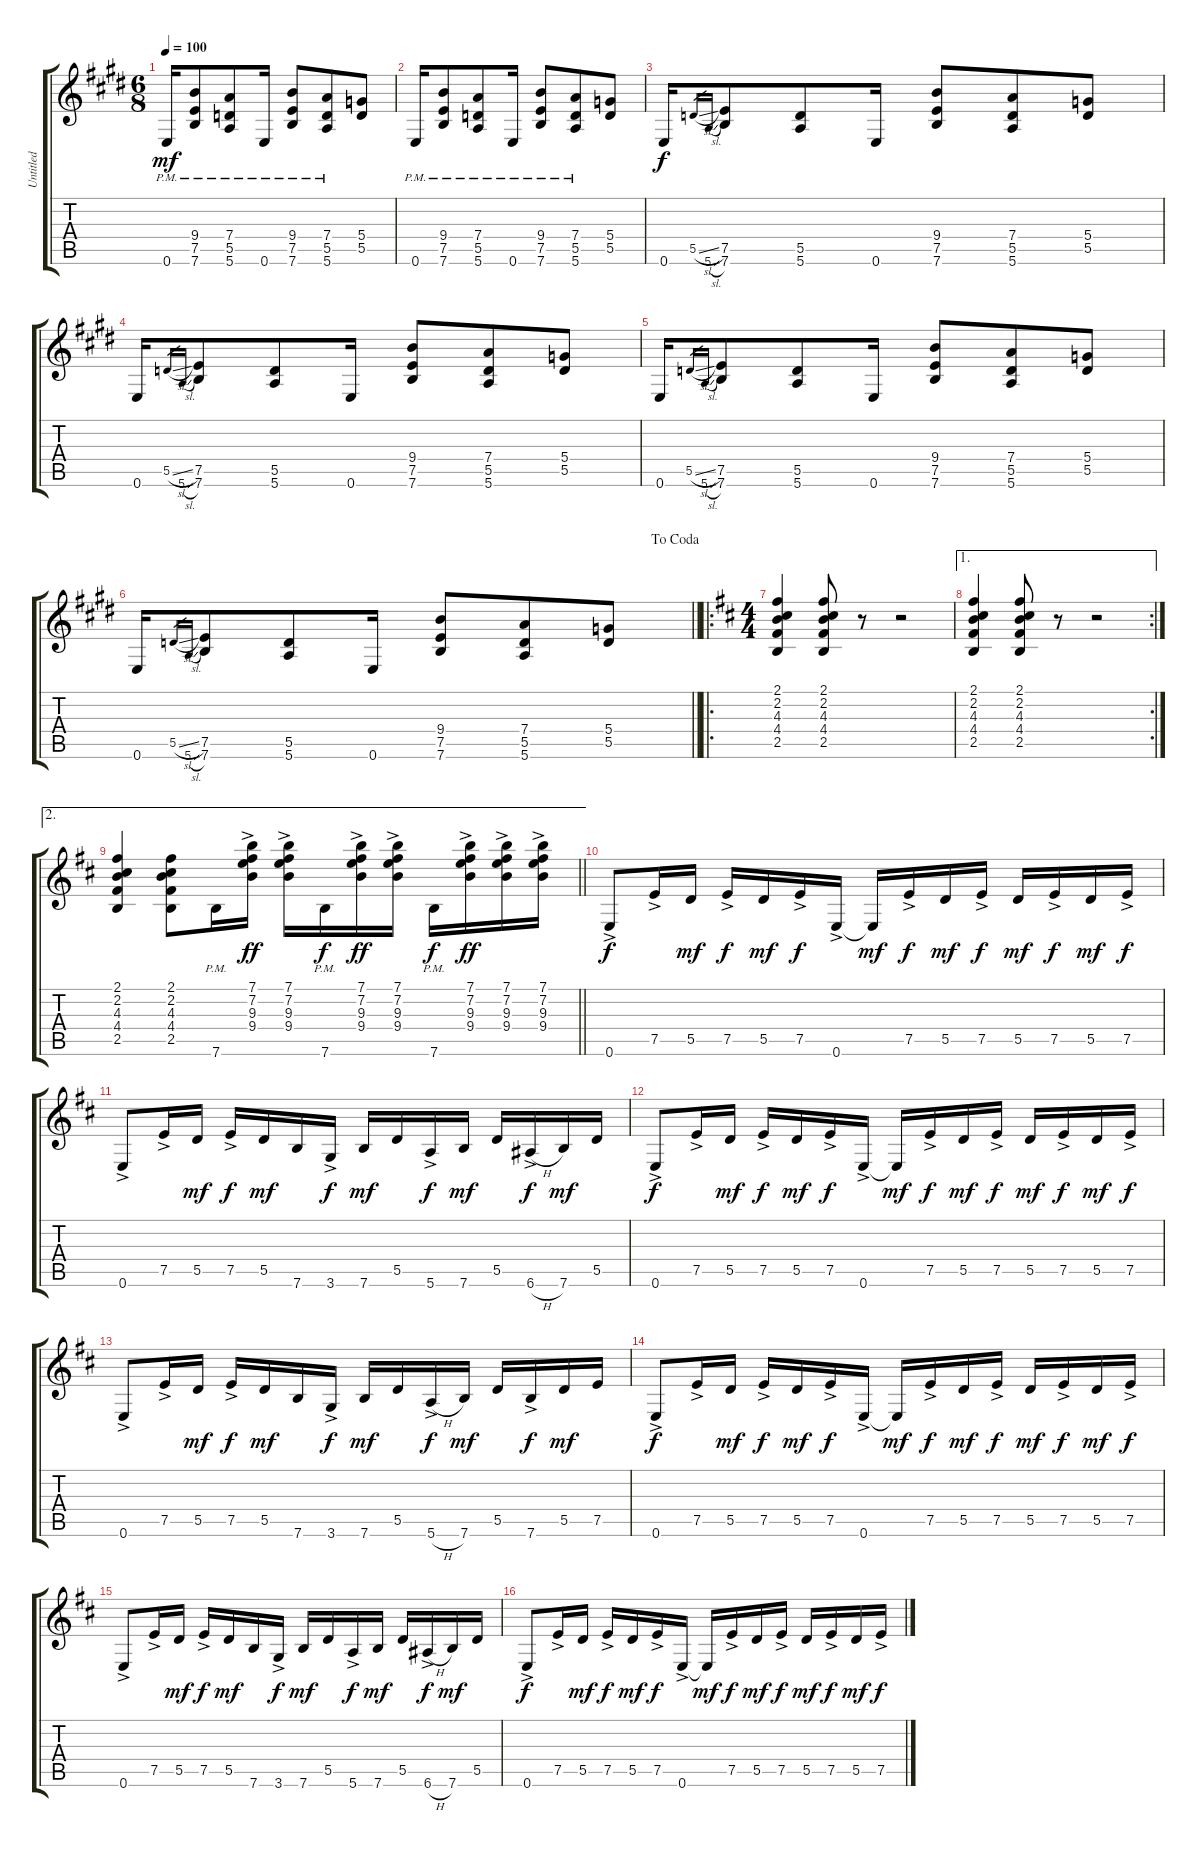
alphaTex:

\track ("Untitled" "Untitled") {instrument distortionguitar}
\staff {score tabs}
\tuning (E4 B3 G3 D3 A2 E2) {hide}
\ts (6 8)
\tempo 100
\clef g2
\ks c#minor
0.6{pm}.16{dy mf} (9.4{pm} 7.5{pm} 7.6{pm}).8 (7.4{pm} 5.5{pm} 5.6{pm}).8 0.6{pm}.16 (9.4{pm} 7.5{pm} 7.6{pm}).8 (7.4{pm} 5.5{pm} 5.6{pm}).8 (5.4 5.5).8 |
0.6{pm}.16 (9.4{pm} 7.5{pm} 7.6{pm}).8 (7.4{pm} 5.5{pm} 5.6{pm}).8 0.6{pm}.16 (9.4{pm} 7.5{pm} 7.6{pm}).8 (7.4{pm} 5.5{pm} 5.6{pm}).8 (5.4 5.5).8 |
\ks e
0.6.16{dy f} 5.5{sl}.16{gr} 5.6{sl}.16{gr} (7.5 7.6).8 (5.5 5.6).8 0.6.16 (9.4 7.5 7.6).8 (7.4 5.5 5.6).8 (5.4 5.5).8 |
\ks c#minor
0.6.16 5.5{sl}.16{gr} 5.6{sl}.16{gr} (7.5 7.6).8 (5.5 5.6).8 0.6.16 (9.4 7.5 7.6).8 (7.4 5.5 5.6).8 (5.4 5.5).8 |
0.6.16 5.5{sl}.16{gr} 5.6{sl}.16{gr} (7.5 7.6).8 (5.5 5.6).8 0.6.16 (9.4 7.5 7.6).8 (7.4 5.5 5.6).8 (5.4 5.5).8 |
\jump dacoda
\barLineRight lightlight
0.6.16 5.5{sl}.16{gr} 5.6{sl}.16{gr} (7.5 7.6).8 (5.5 5.6).8 0.6.16 (9.4 7.5 7.6).8 (7.4 5.5 5.6).8 (5.4 5.5).8 |
\ro
\ts (4 4)
\ks d
(2.1 2.2 4.3 4.4 2.5).4 (2.1 2.2 4.3 4.4 2.5).8 r.8 r.2 |
\ae 1
\rc 2
(2.1 2.2 4.3 4.4 2.5).4 (2.1 2.2 4.3 4.4 2.5).8 r.8 r.2 |
\ae 2
\barLineRight lightlight
(2.1 2.2 4.3 4.4 2.5).4 (2.1 2.2 4.3 4.4 2.5).8 7.6{pm}.16 (7.1{ac} 7.2{ac} 9.3{ac} 9.4{ac}).16{dy ff} (7.1{ac} 7.2{ac} 9.3{ac} 9.4{ac}).16 7.6{pm}.16{dy f} (7.1{ac} 7.2{ac} 9.3{ac} 9.4{ac}).16{dy ff} (7.1{ac} 7.2{ac} 9.3{ac} 9.4{ac}).16 7.6{pm}.16{dy f} (7.1{ac} 7.2{ac} 9.3{ac} 9.4{ac}).16{dy ff} (7.1{ac} 7.2{ac} 9.3{ac} 9.4{ac}).16 (7.1{ac} 7.2{ac} 9.3{ac} 9.4{ac}).16 |
0.6{ac}.8{dy f} 7.5{ac}.16 5.5.16{dy mf} 7.5{ac}.16{dy f} 5.5.16{dy mf} 7.5{ac}.16{dy f} 0.6{ac}.16 0.6{t}.16{dy mf} 7.5{ac}.16{dy f} 5.5.16{dy mf} 7.5{ac}.16{dy f} 5.5.16{dy mf} 7.5{ac}.16{dy f} 5.5.16{dy mf} 7.5{ac}.16{dy f} |
0.6{ac}.8 7.5{ac}.16 5.5.16{dy mf} 7.5{ac}.16{dy f} 5.5.16{dy mf} 7.6.16 3.6{ac}.16{dy f} 7.6.16{dy mf} 5.5.16 5.6{ac}.16{dy f} 7.6.16{dy mf} 5.5.16 6.6{h ac}.16{dy f} 7.6.16{dy mf} 5.5.16 |
0.6{ac}.8{dy f} 7.5{ac}.16 5.5.16{dy mf} 7.5{ac}.16{dy f} 5.5.16{dy mf} 7.5{ac}.16{dy f} 0.6{ac}.16 0.6{t}.16{dy mf} 7.5{ac}.16{dy f} 5.5.16{dy mf} 7.5{ac}.16{dy f} 5.5.16{dy mf} 7.5{ac}.16{dy f} 5.5.16{dy mf} 7.5{ac}.16{dy f} |
0.6{ac}.8 7.5{ac}.16 5.5.16{dy mf} 7.5{ac}.16{dy f} 5.5.16{dy mf} 7.6.16 3.6{ac}.16{dy f} 7.6.16{dy mf} 5.5.16 5.6{h ac}.16{dy f} 7.6.16{dy mf} 5.5.16 7.6{ac}.16{dy f} 5.5.16{dy mf} 7.5.16 |
0.6{ac}.8{dy f} 7.5{ac}.16 5.5.16{dy mf} 7.5{ac}.16{dy f} 5.5.16{dy mf} 7.5{ac}.16{dy f} 0.6{ac}.16 0.6{t}.16{dy mf} 7.5{ac}.16{dy f} 5.5.16{dy mf} 7.5{ac}.16{dy f} 5.5.16{dy mf} 7.5{ac}.16{dy f} 5.5.16{dy mf} 7.5{ac}.16{dy f} |
0.6{ac}.8 7.5{ac}.16 5.5.16{dy mf} 7.5{ac}.16{dy f} 5.5.16{dy mf} 7.6.16 3.6{ac}.16{dy f} 7.6.16{dy mf} 5.5.16 5.6{ac}.16{dy f} 7.6.16{dy mf} 5.5.16 6.6{h ac}.16{dy f} 7.6.16{dy mf} 5.5.16 |
0.6{ac}.8{dy f} 7.5{ac}.16 5.5.16{dy mf} 7.5{ac}.16{dy f} 5.5.16{dy mf} 7.5{ac}.16{dy f} 0.6{ac}.16 0.6{t}.16{dy mf} 7.5{ac}.16{dy f} 5.5.16{dy mf} 7.5{ac}.16{dy f} 5.5.16{dy mf} 7.5{ac}.16{dy f} 5.5.16{dy mf} 7.5{ac}.16{dy f}
